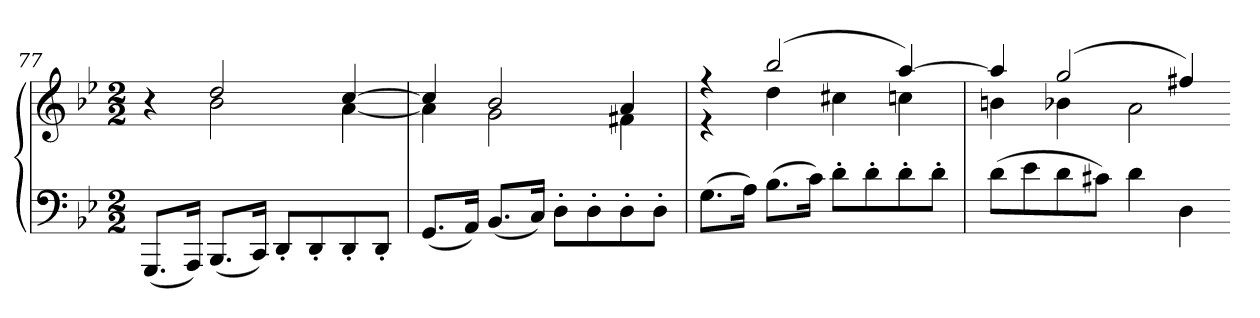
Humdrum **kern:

**kern	**kern
*part1	*part1
*staff2	*staff1
*clefF4	*clefG2
*k[b-e-]	*k[b-e-]
*g:	*g:
*M2/2	*M2/2
=77	=77
*	*^
(8.GGGL	4r	4ryy
16AAAJk)	.	.
(8.BBB-L	2dd	2b-
16CCJk)	.	.
8DD'L	.	.
8DD'	.	.
8DD'	[4cc	[4a
8DD'J	.	.
=78	=78	=78
(8.GGL	4cc]	4a]
16AAJk)	.	.
(8.BB-L	2b-	2g
16CJk)	.	.
8D'L	.	.
8D'	.	.
8D'	4a	4f#X
8D'J	.	.
=79	=79	=79
(8.GL	4r	4r
16AJk)	.	.
(8.B-L	(2bb-	4dd
16cJk)	.	.
8d'L	.	4cc#X
8d'	.	.
8d'	[4aa)	4ccn
8d'J	.	.
=80	=80	=80
(8dL	4aa]	4bn
8e-	.	.
8d	(2gg	4b-X
8c#XJ)	.	.
4d	.	2a
4D	4ff#X)	.
*	*v	*v
=-	=-
*-	*-
